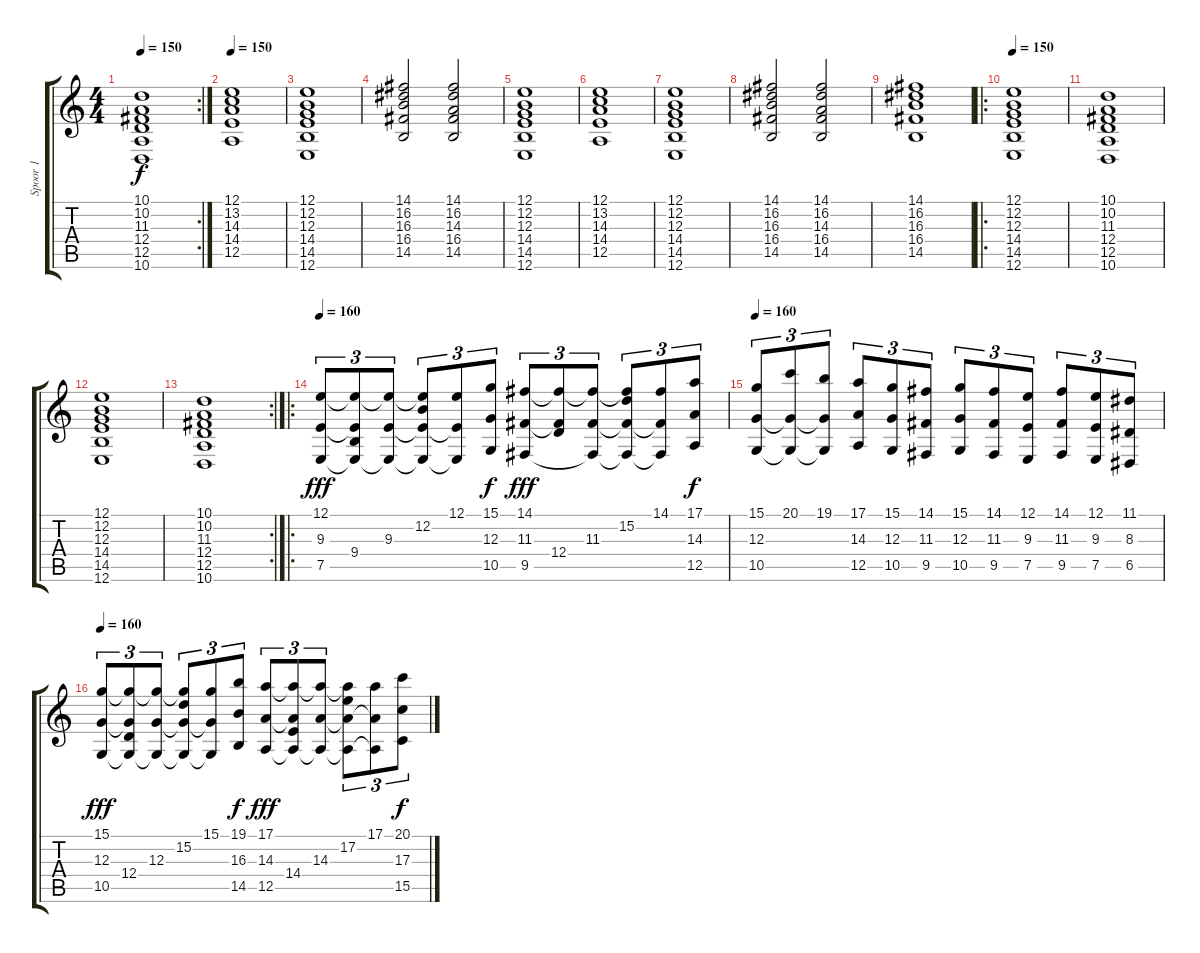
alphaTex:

\track ("Spoor 1" "Spoor 1") {instrument stringensemble1}
\staff {score tabs}
\tuning (E4 B3 G3 D3 A2 E2) {hide}
\rc 2
\ts (4 4)
\tempo 150
\clef g2
\ks c
(10.1 10.2 11.3 12.4 12.5 10.6).1{dy f} |
\tempo 150
(12.1 13.2 14.3 14.4 12.5).1 |
(12.1 12.2 12.3 14.4 14.5 12.6).1 |
(14.1 16.2 16.3 16.4 14.5).2 (14.1 16.2 14.3 16.4 14.5).2 |
(12.1 12.2 12.3 14.4 14.5 12.6).1 |
(12.1 13.2 14.3 14.4 12.5).1 |
(12.1 12.2 12.3 14.4 14.5 12.6).1 |
(14.1 16.2 16.3 16.4 14.5).2 (14.1 16.2 14.3 16.4 14.5).2 |
(14.1 16.2 16.3 16.4 14.5).1 |
\ro
\tempo 150
(12.1 12.2 12.3 14.4 14.5 12.6).1{instrument stringensemble1} |
(10.1 10.2 11.3 12.4 12.5 10.6).1 |
(12.1 12.2 12.3 14.4 14.5 12.6).1{instrument stringensemble1} |
\rc 2
(10.1 10.2 11.3 12.4 12.5 10.6).1 |
\ro
\tempo 160
(12.1 9.3 7.5).8{tu (3 2) dy fff} (12.1{t} 9.3{t} 9.4 7.5{t}).8{tu (3 2)} (12.1{t} 9.3 7.5{t}).8{tu (3 2)} (12.1{t} 12.2 9.3{t} 7.5{t}).8{tu (3 2)} (12.1 9.3{t} 7.5{t}).8{tu (3 2)} (15.1 12.3 10.5).8{tu (3 2) dy f} (14.1 11.3 9.5).8{tu (3 2) dy fff} (14.1{t} 11.3{t} 12.4).8{tu (3 2)} (14.1{t} 11.3 9.5{t}).8{tu (3 2)} (14.1{t} 15.2 11.3{t} 9.5{t}).8{tu (3 2)} (14.1 11.3{t} 9.5{t}).8{tu (3 2)} (17.1 14.3 12.5).8{tu (3 2) dy f} |
\tempo 160
(15.1 12.3 10.5).8{tu (3 2)} (20.1 12.3{t} 10.5{t}).8{tu (3 2)} (19.1 12.3{t} 10.5{t}).8{tu (3 2)} (17.1 14.3 12.5).8{tu (3 2)} (15.1 12.3 10.5).8{tu (3 2)} (14.1 11.3 9.5).8{tu (3 2)} (15.1 12.3 10.5).8{tu (3 2)} (14.1 11.3 9.5).8{tu (3 2)} (12.1 9.3 7.5).8{tu (3 2)} (14.1 11.3 9.5).8{tu (3 2)} (12.1 9.3 7.5).8{tu (3 2)} (11.1 8.3 6.5).8{tu (3 2)} |
\tempo 160
(15.1 12.3 10.5).8{tu (3 2) dy fff} (15.1{t} 12.3{t} 12.4 10.5{t}).8{tu (3 2)} (15.1{t} 12.3 10.5{t}).8{tu (3 2)} (15.1{t} 15.2 12.3{t} 10.5{t}).8{tu (3 2)} (15.1 12.3{t} 10.5{t}).8{tu (3 2)} (19.1 16.3 14.5).8{tu (3 2) dy f} (17.1 14.3 12.5).8{tu (3 2) dy fff} (17.1{t} 14.3{t} 14.4 12.5{t}).8{tu (3 2)} (17.1{t} 14.3 12.5{t}).8{tu (3 2)} (17.1{t} 17.2 14.3{t} 12.5{t}).8{tu (3 2)} (17.1 14.3{t} 12.5{t}).8{tu (3 2)} (20.1 17.3 15.5).8{tu (3 2) dy f}
